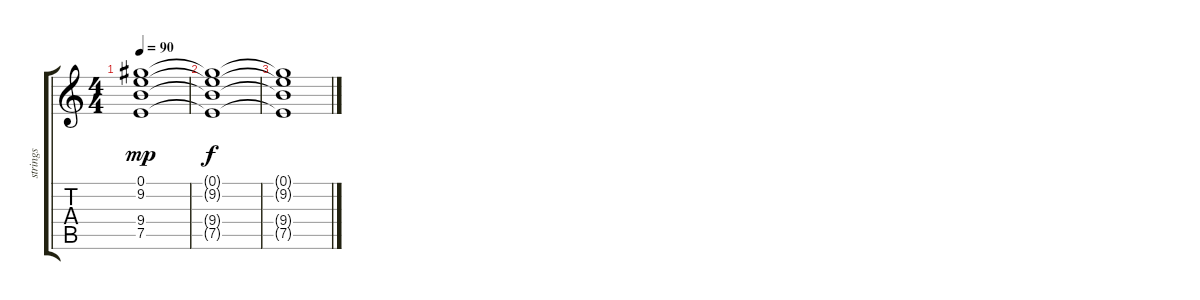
\track ("strings" "strings") {instrument distortionguitar}
\staff {score tabs}
\tuning (E4 B3 G3 D3 A2 E2) {hide}
\ts (4 4)
\tempo 90
\clef g2
\ks c
(0.1 9.2 9.4 7.5).1{dy mp} |
(0.1{t} 9.2{t} 9.4{t} 7.5{t}).1{dy f} |
(0.1{t} 9.2{t} 9.4{t} 7.5{t}).1
